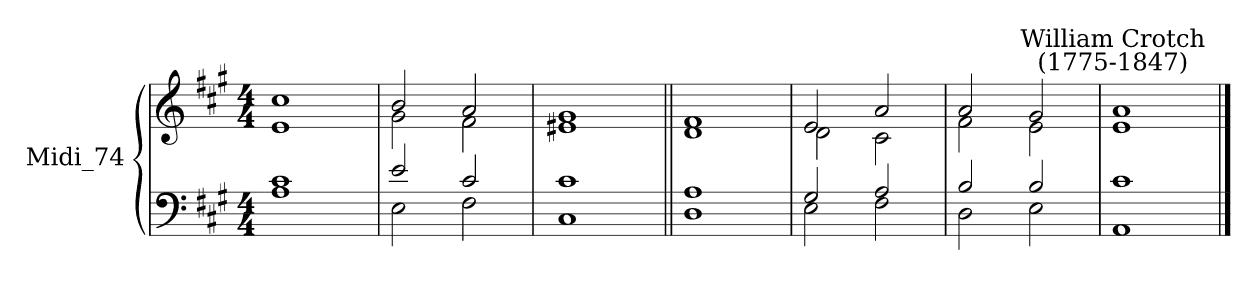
**kern	**kern
*part2	*part1
*staff2	*staff1
*I"Midi_74	*I"Midi_74
*clefF4	*clefG2
*k[f#c#g#]	*k[f#c#g#]
*A:	*A:
*M4/4	*M4/4
=1	=1
*^	*^
1c#/	1A\	1cc#/	1e\
=2	=2	=2	=2
2e/	2E\	2b/	2g#\
2c#/	2F#\	2a/	2f#\
=3	=3	=3	=3
1c#/	1C#\	1g#/	1e#X\
=4||	=4||	=4||	=4||
1A/	1D\	1f#/	1d\
=5	=5	=5	=5
2G#/	2E\	2e/	2d\
2A/	2F#\	2a/	2c#\
=6	=6	=6	=6
2B/	2D\	2a/	2f#\
2B/	2E\	2g#/	2e\
=7	=7	=7	=7
!	!	!LO:TX:a:cj:t=William Crotch\n(1775-1847)	!
1c#/	1AA\	1a/	1e\
*v	*v	*	*
*	*v	*v
==	==
*-	*-
